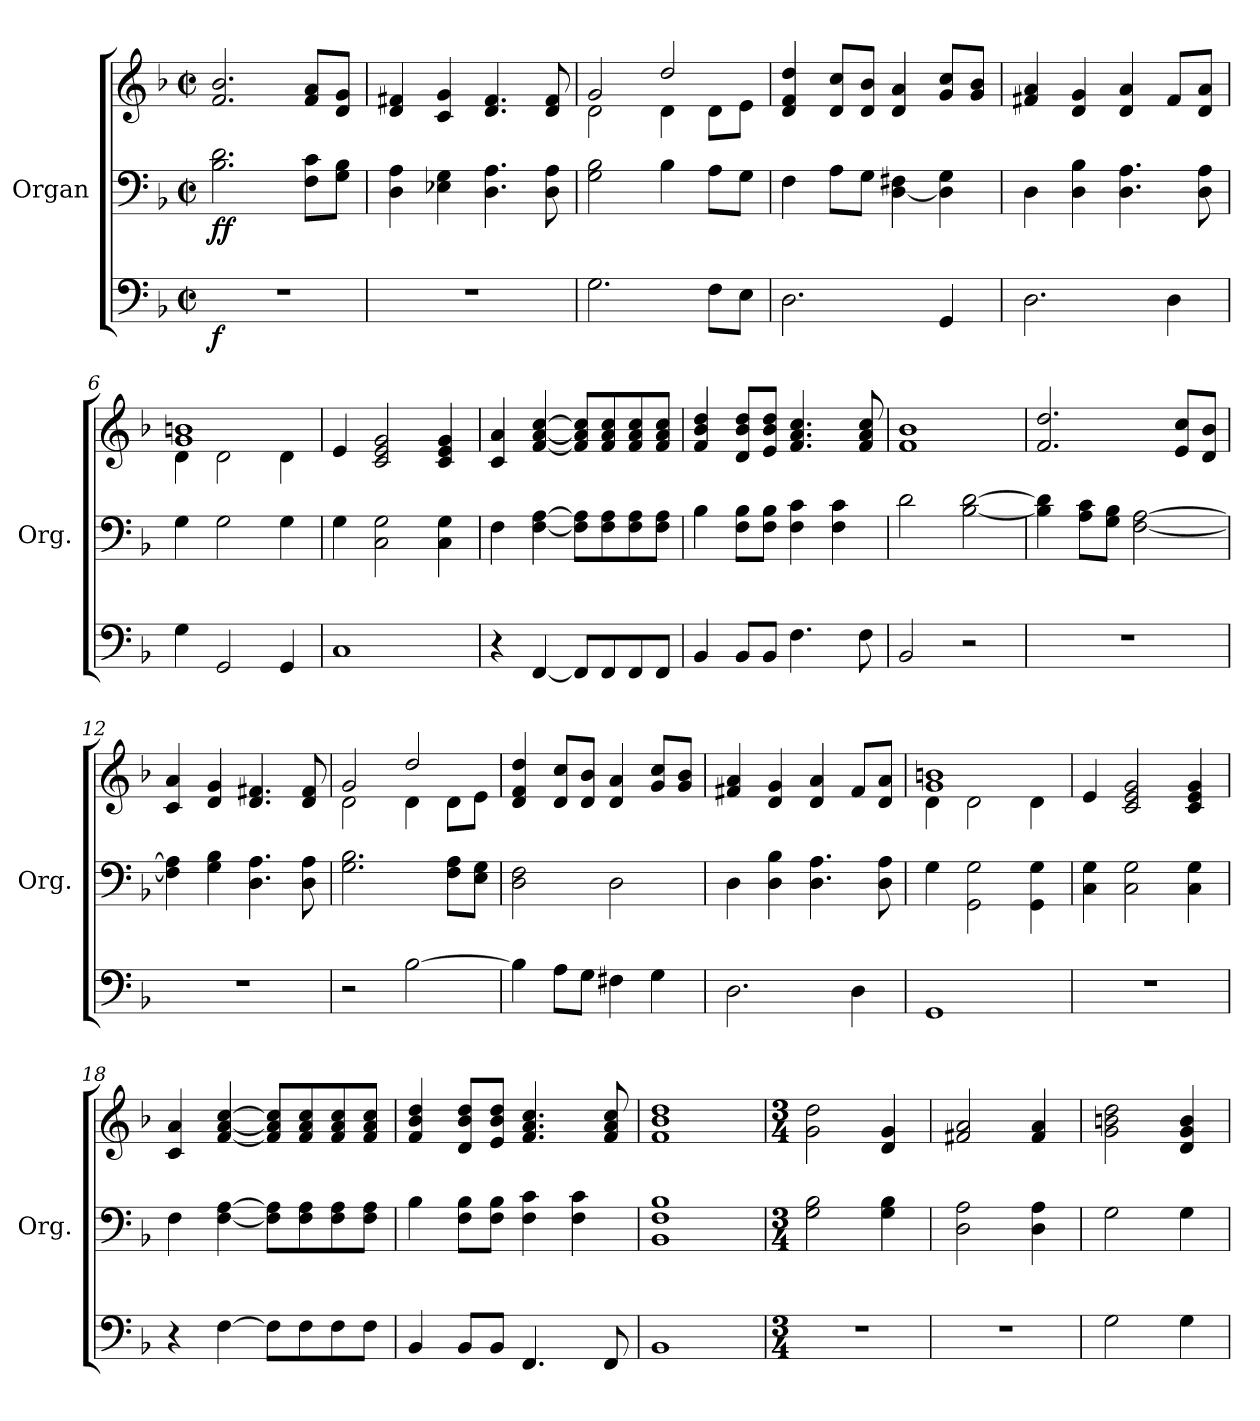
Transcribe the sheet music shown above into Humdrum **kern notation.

**kern	**dynam	**kern	**kern	**dynam
*part2	*part2	*part1	*part1	*part1
*staff3	*staff3	*staff2	*staff1	*staff1/2
*	*	*I"Organ	*	*
*	*	*I'Org.	*	*
*clefF4	*	*clefF4	*clefG2	*
*k[b-]	*	*k[b-]	*k[b-]	*
*F:	*	*F:	*F:	*
*M2/2	*	*M2/2	*M2/2	*
*met(c|)	*	*met(c|)	*met(c|)	*
*MM126	*	*MM126	*MM126	*
=1	=1	=1	=1	=1
!	!LO:DY:b	!	!	!LO:DY:b=2
!	!	!	!	!LO:DY:n=1:b
1r	f	2.B-\ 2.d\	2.f/ 2.b-/	f f
.	.	8F\ 8c\L	8f/ 8a/L	.
.	.	8G\ 8B-\J	8d/ 8g/J	.
=2	=2	=2	=2	=2
1r	.	4D\ 4A\	4d/ 4f#X/	.
.	.	4E-X\ 4G\	4c/ 4g/	.
.	.	4.D\ 4.A\	4.d/ 4.f#/	.
.	.	8D\ 8A\	8d/ 8f#/	.
=3	=3	=3	=3	=3
*	*	*	*^	*
2.G\	.	2G\ 2B-\	2d\	2g/	.
.	.	4B-\	4d\	2dd/	.
8F\L	.	8A\L	8d\L	.	.
8E\J	.	8G\J	8e\J	.	.
*	*	*	*v	*v	*
=4	=4	=4	=4	=4
2.D\	.	4F\	4d/ 4f/ 4dd/	.
.	.	8A\L	8d/ 8cc/L	.
.	.	8G\J	8d/ 8b-/J	.
.	.	[4D\ 4F#X\	4d/ 4a/	.
4GG/	.	4D\] 4G\	8g/ 8cc/L	.
.	.	.	8g/ 8b-/J	.
=5	=5	=5	=5	=5
2.D\	.	4D\	4f#X/ 4a/	.
.	.	4D\ 4B-\	4d/ 4g/	.
.	.	4.D\ 4.A\	4d/ 4a/	.
4D\	.	.	8f#/L	.
.	.	8D\ 8A\	8d/ 8a/J	.
!!LO:LB:g=z
=6	=6	=6	=6	=6
*	*	*	*^	*
4G\	.	4G\	4d\	1g 1bn	.
2GG/	.	2G\	2d\	.	.
4GG/	.	4G\	4d\	.	.
*	*	*	*v	*v	*
=7	=7	=7	=7	=7
1C	.	4G\	4e/	.
.	.	2C\ 2G\	2c/ 2e/ 2g/	.
.	.	4C\ 4G\	4c/ 4e/ 4g/	.
=8	=8	=8	=8	=8
4r	.	4F\	4c/ 4a/	.
[4FF/	.	[4F\ [4A\	[4f/ [4a/ [4cc/	.
8FF/L]	.	8F\] 8A\]L	8f/] 8a/] 8cc/]L	.
8FF/	.	8F\ 8A\	8f/ 8a/ 8cc/	.
8FF/	.	8F\ 8A\	8f/ 8a/ 8cc/	.
8FF/J	.	8F\ 8A\J	8f/ 8a/ 8cc/J	.
=9	=9	=9	=9	=9
4BB-/	.	4B-\	4f/ 4b-/ 4dd/	.
8BB-/L	.	8F\ 8B-\L	8d/ 8b-/ 8dd/L	.
8BB-/J	.	8F\ 8B-\J	8e/ 8b-/ 8dd/J	.
4.F\	.	4F\ 4c\	4.f/ 4.a/ 4.cc/	.
.	.	4F\ 4c\	.	.
8F\	.	.	8f/ 8a/ 8cc/	.
=10	=10	=10	=10	=10
2BB-/	.	2d\	1f 1b-	.
2r	.	[2B-\ [2d\	.	.
!!LO:LB:g=z
=11	=11	=11	=11	=11
1r	.	4B-\] 4d\]	2.f/ 2.dd/	.
.	.	8A\ 8c\L	.	.
.	.	8G\ 8B-\J	.	.
.	.	[2F\ [2A\	.	.
.	.	.	8e/ 8cc/L	.
.	.	.	8d/ 8b-/J	.
=12	=12	=12	=12	=12
1r	.	4F\] 4A\]	4c/ 4a/	.
.	.	4G\ 4B-\	4d/ 4g/	.
.	.	4.D\ 4.A\	4.d/ 4.f#X/	.
.	.	8D\ 8A\	8d/ 8f#/	.
=13	=13	=13	=13	=13
*	*	*	*^	*
2r	.	2.G\ 2.B-\	2d\	2g/	.
[2B-\	.	.	4d\	2dd/	.
.	.	8F\ 8A\L	8d\L	.	.
.	.	8E\ 8G\J	8e\J	.	.
*	*	*	*v	*v	*
=14	=14	=14	=14	=14
4B-\]	.	2D\ 2F\	4d/ 4f/ 4dd/	.
8A\L	.	.	8d/ 8cc/L	.
8G\J	.	.	8d/ 8b-/J	.
4F#X\	.	2D\	4d/ 4a/	.
4G\	.	.	8g/ 8cc/L	.
.	.	.	8g/ 8b-/J	.
=15	=15	=15	=15	=15
2.D\	.	4D\	4f#X/ 4a/	.
.	.	4D\ 4B-\	4d/ 4g/	.
.	.	4.D\ 4.A\	4d/ 4a/	.
4D\	.	.	8f#/L	.
.	.	8D\ 8A\	8d/ 8a/J	.
!!LO:PB:g=z
=16	=16	=16	=16	=16
*	*	*	*^	*
1GG	.	4G\	4d\	1g 1bn	.
.	.	2GG\ 2G\	2d\	.	.
.	.	4GG\ 4G\	4d\	.	.
*	*	*	*v	*v	*
=17	=17	=17	=17	=17
1r	.	4C\ 4G\	4e/	.
.	.	2C\ 2G\	2c/ 2e/ 2g/	.
.	.	4C\ 4G\	4c/ 4e/ 4g/	.
=18	=18	=18	=18	=18
4r	.	4F\	4c/ 4a/	.
[4F\	.	[4F\ [4A\	[4f/ [4a/ [4cc/	.
8F\L]	.	8F\] 8A\]L	8f/] 8a/] 8cc/]L	.
8F\	.	8F\ 8A\	8f/ 8a/ 8cc/	.
8F\	.	8F\ 8A\	8f/ 8a/ 8cc/	.
8F\J	.	8F\ 8A\J	8f/ 8a/ 8cc/J	.
=19	=19	=19	=19	=19
4BB-/	.	4B-\	4f/ 4b-/ 4dd/	.
8BB-/L	.	8F\ 8B-\L	8d/ 8b-/ 8dd/L	.
8BB-/J	.	8F\ 8B-\J	8e/ 8b-/ 8dd/J	.
4.FF/	.	4F\ 4c\	4.f/ 4.a/ 4.cc/	.
.	.	4F\ 4c\	.	.
8FF/	.	.	8f/ 8a/ 8cc/	.
=20	=20	=20	=20	=20
1BB-	.	1BB- 1F 1B-	1f 1b- 1dd	.
!!LO:LB:g=z
=21	=21	=21	=21	=21
*M3/4	*	*M3/4	*M3/4	*
*MM189	*	*	*MM189	*
2.r	.	2G\ 2B-\	2g\ 2dd\	.
.	.	4G\ 4B-\	4d/ 4g/	.
=22	=22	=22	=22	=22
2.r	.	2D\ 2A\	2f#X/ 2a/	.
.	.	4D\ 4A\	4f#/ 4a/	.
=23	=23	=23	=23	=23
2G\	.	2G\	2g\ 2bn\ 2dd\	.
4G\	.	4G\	4d/ 4g/ 4b/	.
=	=	=	=	=
*-	*-	*-	*-	*-
